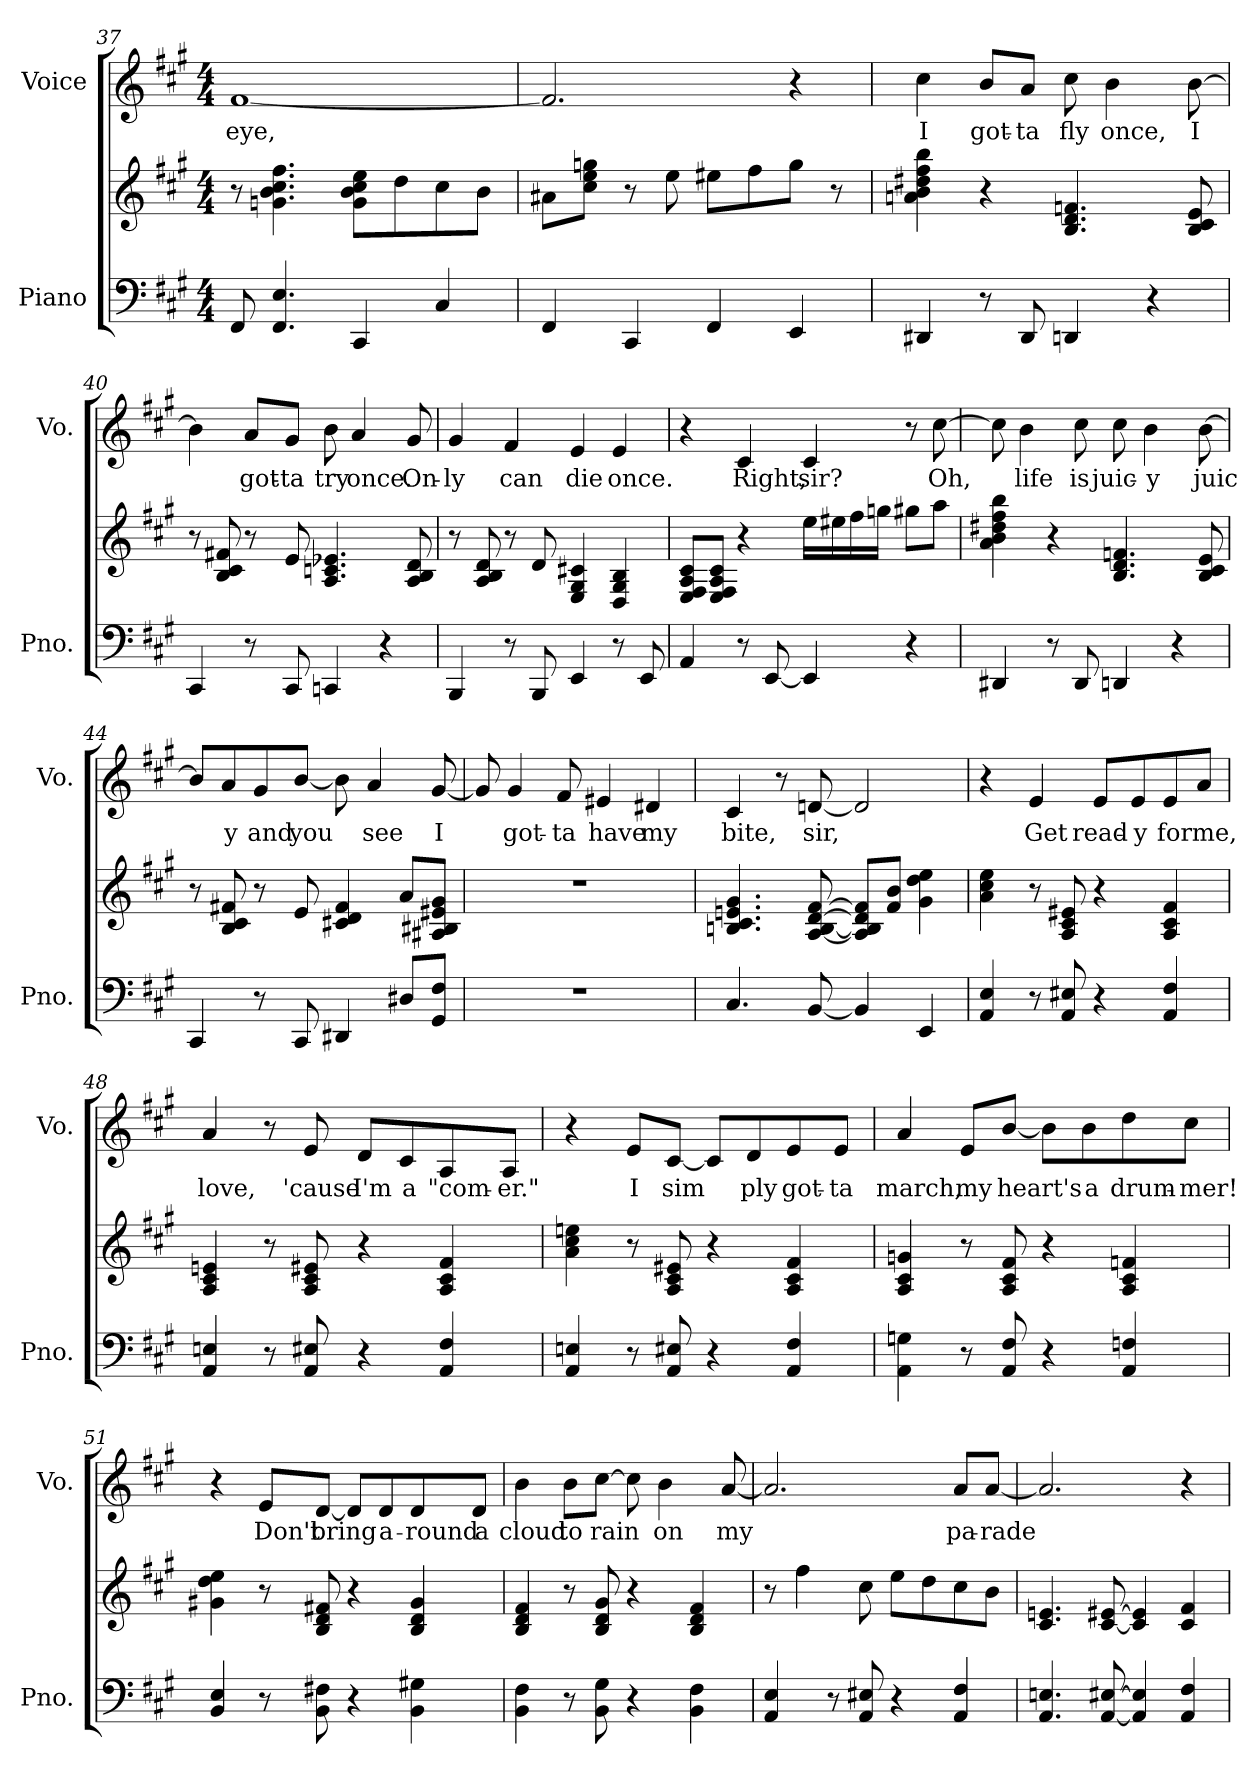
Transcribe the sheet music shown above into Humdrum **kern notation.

**kern	**kern	**kern	**text
*part2	*part2	*part1	*part1
*staff3	*staff2	*staff1	*staff1
*I"Piano	*	*I"Voice	*
*I'Pno.	*	*I'Vo.	*
*clefF4	*clefG2	*clefG2	*
*k[f#c#g#]	*k[f#c#g#]	*k[f#c#g#]	*
*M4/4	*M4/4	*M4/4	*
=37	=37	=37	=37
!	!	!	!LO:LY:b
8FF#/	8r	[1f#	eye,
4.FF#/ 4.E/	4.gn\ 4.b\ 4.cc#\ 4.ff#\	.	.
4CC#/	8g\ 8b\ 8cc#\ 8ee\L	.	.
.	8dd\	.	.
4C#/	8cc#\	.	.
.	8b\J	.	.
!!LO:LB:g=z
=38	=38	=38	=38
4FF#/	8a#X\L	2.f#/]	.
.	8cc#\ 8ee\ 8ggn\J	.	.
4CC#/	8r	.	.
.	8ee\	.	.
4FF#/	8ee#X\L	.	.
.	8ff#\	.	.
4EE/	8gg\J	4r	.
.	8r	.	.
=39	=39	=39	=39
!	!	!	!LO:LY:b
4DD#X/	4an\ 4b\ 4dd#X\ 4ff#\ 4bb\	4cc#\	I
!	!	!	!LO:LY:b
8r	4r	8b/L	got-
!	!	!	!LO:LY:b
8DD#/	.	8a/J	-ta
!	!	!	!LO:LY:b
4DDn/	4.B/ 4.d/ 4.fn/	8cc#\	fly
!	!	!	!LO:LY:b
.	.	4b\	once,
4r	.	.	.
!	!	!	!LO:LY:b
.	8B/ 8c#/ 8e/	[8b\	I
=40	=40	=40	=40
4CC#/	8r	4b\]	.
.	8B/ 8c#/ 8f#X/	.	.
!	!	!	!LO:LY:b
8r	8r	8a/L	got-
!	!	!	!LO:LY:b
8CC#/	8e/	8g#/J	-ta
!	!	!	!LO:LY:b
4CCn/	4.A/ 4.cn/ 4.e-X/	8b\	try
!	!	!	!LO:LY:b
.	.	4a/	once.
4r	.	.	.
!	!	!	!LO:LY:b
.	8A/ 8B/ 8d/	8g#/	On-
!!LO:LB:g=z
=41	=41	=41	=41
!	!	!	!LO:LY:b
4BBB/	8r	4g#/	-ly
.	8A/ 8B/ 8d/	.	.
!	!	!	!LO:LY:b
8r	8r	4f#/	can
8BBB/	8d/	.	.
!	!	!	!LO:LY:b
4EE/	4E/ 4G#/ 4c#X/	4e/	die
!	!	!	!LO:LY:b
8r	4D/ 4G#/ 4B/	4e/	once.
8EE/	.	.	.
=42	=42	=42	=42
4AA/	8E/ 8F#/ 8A/ 8c#/L	4r	.
.	8E/ 8F#/ 8A/ 8c#/J	.	.
!	!	!	!LO:LY:b
8r	4r	4c#/	Right,
[8EE/	.	.	.
!	!	!	!LO:LY:b
4EE/]	16ee\LL	4c#/	sir?
.	16ee#X\	.	.
.	16ff#\	.	.
.	16ggn\JJ	.	.
4r	8gg#X\L	8r	.
!	!	!	!LO:LY:b
.	8aa\J	[8cc#\	Oh,
=43	=43	=43	=43
4DD#X/	4a\ 4b\ 4dd#X\ 4ff#\ 4bb\	8cc#\]	.
!	!	!	!LO:LY:b
.	.	4b\	life
8r	4r	.	.
!	!	!	!LO:LY:b
8DD#/	.	8cc#\	is
!	!	!	!LO:LY:b
4DDn/	4.B/ 4.d/ 4.fn/	8cc#\	juic-
!	!	!	!LO:LY:b
.	.	4b\	-y
4r	.	.	.
!	!	!	!LO:LY:b
.	8B/ 8c#/ 8e/	[8b\	juic
!!LO:PB:g=z
=44	=44	=44	=44
4CC#/	8r	8b/L]	.
!	!	!	!LO:LY:b
.	8B/ 8c#/ 8f#X/	8a/	y
!	!	!	!LO:LY:b
8r	8r	8g#/	and
!	!	!	!LO:LY:b
8CC#/	8e/	[8b/J	you
4DD#X/	4c#X/ 4d/ 4f#/	8b\]	.
!	!	!	!LO:LY:b
.	.	4a/	see
8D#X/L	8a/L	.	.
!	!	!	!LO:LY:b
8GG#/ 8F#/J	8A#X/ 8B#X/ 8e#X/ 8g#/J	[8g#/	I
=45	=45	=45	=45
1r	1r	8g#/]	.
!	!	!	!LO:LY:b
.	.	4g#/	got-
!	!	!	!LO:LY:b
.	.	8f#/	-ta
!	!	!	!LO:LY:b
.	.	4e#X/	have
!	!	!	!LO:LY:b
.	.	4d#X/	my
=46	=46	=46	=46
!	!	!	!LO:LY:b
4.C#/	4.Bn/ 4.c#/ 4.en/ 4.g#/	4c#/	bite,
.	.	8r	.
!	!	!	!LO:LY:b
[8BB/	[8A/ [8B/ [8d/ [8f#/	[8dn/	sir,
4BB/]	8A/] 8B/] 8d/] 8f#/]L	2d/]	.
.	8f#/ 8b/J	.	.
4EE/	4g#\ 4dd\ 4ee\	.	.
!!LO:LB:g=z
=47	=47	=47	=47
4AA/ 4E/	4a\ 4cc#\ 4ee\	4r	.
!	!	!	!LO:LY:b
8r	8r	4e/	Get
8AA/ 8E#X/	8A/ 8c#/ 8e#X/	.	.
!	!	!	!LO:LY:b
4r	4r	8e/L	read-
!	!	!	!LO:LY:b
.	.	8e/	-y
!	!	!	!LO:LY:b
4AA/ 4F#/	4A/ 4c#/ 4f#/	8e/	for
!	!	!	!LO:LY:b
.	.	8a/J	me,
=48	=48	=48	=48
!	!	!	!LO:LY:b
4AA/ 4En/	4A/ 4c#/ 4en/	4a/	love,
8r	8r	8r	.
!	!	!	!LO:LY:b
8AA/ 8E#X/	8A/ 8c#/ 8e#X/	8e/	'cause
!	!	!	!LO:LY:b
4r	4r	8d/L	I'm
!	!	!	!LO:LY:b
.	.	8c#/	a
!	!	!	!LO:LY:b
4AA/ 4F#/	4A/ 4c#/ 4f#/	8A/	"com-
!	!	!	!LO:LY:b
.	.	8A/J	-er."
=49	=49	=49	=49
4AA/ 4En/	4a\ 4cc#\ 4een\	4r	.
!	!	!	!LO:LY:b
8r	8r	8e/L	I
!	!	!	!LO:LY:b
8AA/ 8E#X/	8A/ 8c#/ 8e#X/	[8c#/J	sim
4r	4r	8c#/L]	.
!	!	!	!LO:LY:b
.	.	8d/	ply
!	!	!	!LO:LY:b
4AA/ 4F#/	4A/ 4c#/ 4f#/	8e/	got-
!	!	!	!LO:LY:b
.	.	8e/J	-ta
!!LO:LB:g=z
=50	=50	=50	=50
!	!	!	!LO:LY:b
4AA\ 4Gn\	4A/ 4c#/ 4gn/	4a/	march,
!	!	!	!LO:LY:b
8r	8r	8e/L	my
!	!	!	!LO:LY:b
8AA/ 8F#/	8A/ 8c#/ 8f#/	[8b/J	heart's
4r	4r	8b\L]	.
!	!	!	!LO:LY:b
.	.	8b\	a
!	!	!	!LO:LY:b
4AA/ 4Fn/	4A/ 4c#/ 4fn/	8dd\	drum-
!	!	!	!LO:LY:b
.	.	8cc#\J	-mer!
=51	=51	=51	=51
4BB/ 4E/	4g#X\ 4dd\ 4ee\	4r	.
!	!	!	!LO:LY:b
8r	8r	8e/L	Don't
!	!	!	!LO:LY:b
8BB\ 8F#X\	8B/ 8d/ 8f#X/	[8d/J	bring
4r	4r	8d/L]	.
!	!	!	!LO:LY:b
.	.	8d/	a-
!	!	!	!LO:LY:b
4BB\ 4G#X\	4B/ 4d/ 4g#/	8d/	-round
!	!	!	!LO:LY:b
.	.	8d/J	a
=52	=52	=52	=52
!	!	!	!LO:LY:b
4BB\ 4F#\	4B/ 4d/ 4f#/	4b\	cloud
!	!	!	!LO:LY:b
8r	8r	8b\L	to
!	!	!	!LO:LY:b
8BB\ 8G#\	8B/ 8d/ 8g#/	[8cc#\J	rain
4r	4r	8cc#\]	.
!	!	!	!LO:LY:b
.	.	4b\	on
4BB\ 4F#\	4B/ 4d/ 4f#/	.	.
!	!	!	!LO:LY:b
.	.	[8a/	my
!!LO:LB:g=z
=53	=53	=53	=53
4AA/ 4E/	8r	2.a/]	.
.	4ff#\	.	.
8r	.	.	.
8AA/ 8E#X/	8cc#\	.	.
4r	8ee\L	.	.
.	8dd\	.	.
!	!	!	!LO:LY:b
4AA/ 4F#/	8cc#\	8a/L	pa-
!	!	!	!LO:LY:b
.	8b\J	[8a/J	-rade
=54	=54	=54	=54
4.AA/ 4.En/	4.c#/ 4.en/	2.a/]	.
[8AA/ [8E#X/	[8c#/ [8e#X/	.	.
4AA/] 4E#/]	4c#/] 4e#/]	.	.
4AA/ 4F#/	4c#/ 4f#/	4r	.
=	=	=	=
*-	*-	*-	*-
